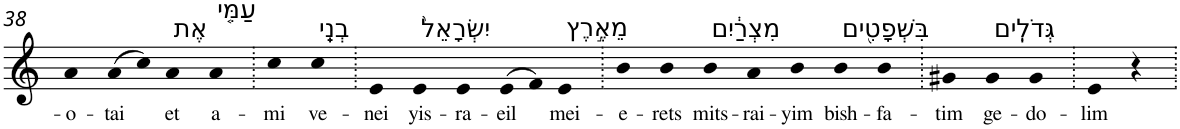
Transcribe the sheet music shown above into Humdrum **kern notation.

**kern	**text
*part1	*part1
*staff1	*staff1
*I"Piano	*
*I'Pno	*
!!LO:PB:g=z
*clefG2	*
*k[]	*
=38	=38
!	!LO:LY:b
4a	-o-
!	!LO:LY:b
(>8a	-tai
8cc)	.
!LO:TX:a:t=אֶת	!
!	!LO:LY:b
4a	et
!LO:TX:a:t=עַמִּ֤י	!
!	!LO:LY:b
4a	a-
=39.	=39.
!	!LO:LY:b
4cc	-mi
!LO:TX:a:t=בְנֵֽי	!
!	!LO:LY:b
4cc	ve-
=40.	=40.
!	!LO:LY:b
4e	-nei
!LO:TX:a:t=יִשְׂרָאֵל֙	!
!	!LO:LY:b
4e	yis-
!	!LO:LY:b
4e	-ra-
!	!LO:LY:b
(>8e	-eil
8f)	.
!LO:TX:a:t=מֵאֶ֣רֶץ	!
!	!LO:LY:b
4e	mei-
=41.	=41.
!	!LO:LY:b
4b	-e-
!	!LO:LY:b
4b	-rets
!LO:TX:a:t=מִצְרַ֔יִם	!
!	!LO:LY:b
4b	mits-
!	!LO:LY:b
4a	-rai-
!	!LO:LY:b
4b	-yim
!LO:TX:a:t=בִּשְׁפָטִ֖ים	!
!	!LO:LY:b
4b	bish-
!	!LO:LY:b
4b	-fa-
=42.	=42.
!	!LO:LY:b
4g#X	-tim
!LO:TX:a:t=גְּדֹלִֽים	!
!	!LO:LY:b
4g#	ge-
!	!LO:LY:b
4g#	-do-
=43.	=43.
!	!LO:LY:b
4e	-lim
4r	.
=.	=.
*-	*-
